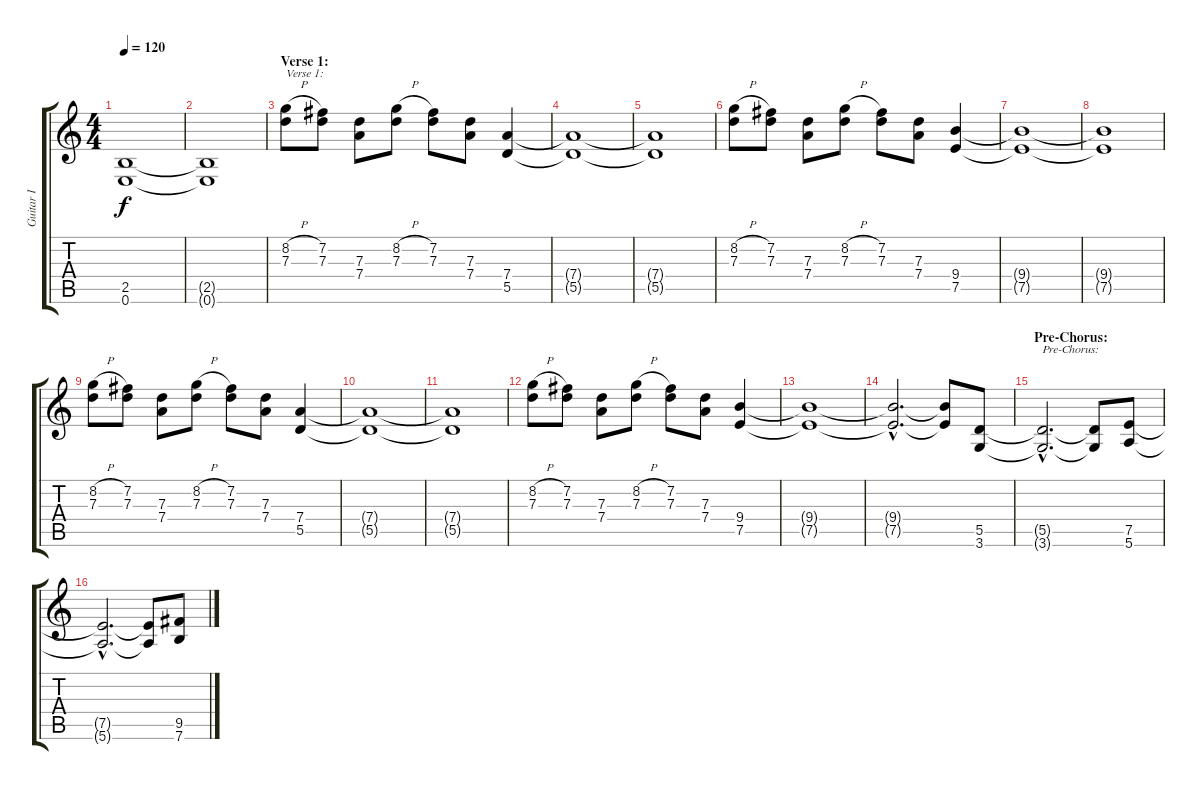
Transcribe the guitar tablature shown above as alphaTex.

\track ("Guitar I" "Guitar I") {instrument distortionguitar}
\staff {score tabs}
\tuning (E4 B3 G3 D3 A2 E2) {hide}
\ts (4 4)
\tempo 120
\clef g2
\ks c
(2.5{t} 0.6{t}).1{dy f} |
(2.5{t} 0.6{t}).1 |
\section ("" "Verse 1:")
(8.2{h} 7.3).8{txt "Verse 1:"} (7.2 7.3).8 (7.3 7.4).8 (8.2{h} 7.3).8 (7.2 7.3).8 (7.3 7.4).8 (7.4 5.5).4 |
(7.4{t} 5.5{t}).1 |
(7.4{t} 5.5{t}).1 |
(8.2{h} 7.3).8 (7.2 7.3).8 (7.3 7.4).8 (8.2{h} 7.3).8 (7.2 7.3).8 (7.3 7.4).8 (9.4 7.5).4 |
(9.4{t} 7.5{t}).1 |
(9.4{t} 7.5{t}).1 |
(8.2{h} 7.3).8 (7.2 7.3).8 (7.3 7.4).8 (8.2{h} 7.3).8 (7.2 7.3).8 (7.3 7.4).8 (7.4 5.5).4 |
(7.4{t} 5.5{t}).1 |
(7.4{t} 5.5{t}).1 |
(8.2{h} 7.3).8 (7.2 7.3).8 (7.3 7.4).8 (8.2{h} 7.3).8 (7.2 7.3).8 (7.3 7.4).8 (9.4 7.5).4 |
(9.4{t} 7.5{t}).1 |
(9.4{hac t} 7.5{hac t}).2{d} (9.4{t} 7.5{t}).8 (5.5 3.6).8 |
\section ("" "Pre-Chorus:")
(5.5{hac t} 3.6{hac t}).2{d txt "Pre-Chorus:"} (5.5{t} 3.6{t}).8 (7.5 5.6).8 |
(7.5{hac t} 5.6{hac t}).2{d} (7.5{t} 5.6{t}).8 (9.5 7.6).8
